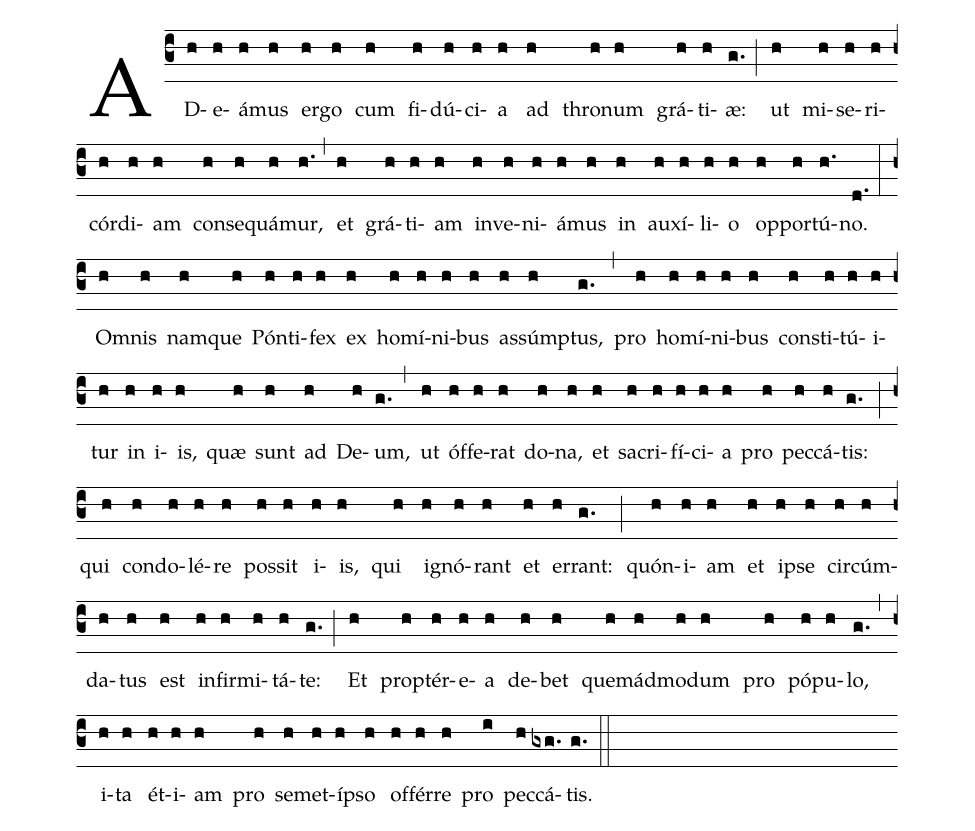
%%
(c3) AD(h)e(h)á(h)mus(h) er(h)go(h) cum(h) fi(h)dú(h)ci(h)a(h) ad(h) thro(h)num(h) grá(h)ti(h)æ:(g.) (;) ut(h) mi(h)se(h)ri(h)cór(h)di(h)am(h) con(h)se(h)quá(h)mur,(h.) (,) et(h) grá(h)ti(h)am(h) in(h)ve(h)ni(h)á(h)mus(h) in(h) au(h)xí(h)li(h)o(h) op(h)por(h)tú(h.)no.(d.) (:) Om(h)nis(h) nam(h)que(h) Pón(h)ti(h)fex(h) ex(h) ho(h)mí(h)ni(h)bus(h) as(h)súmp(h)tus,(g.) (,) pro(h) ho(h)mí(h)ni(h)bus(h) con(h)sti(h)tú(h)i(h)tur(h) in(h) i(h)is,(h) quæ(h) sunt(h) ad(h) De(h)um,(g.) (,) ut(h) óf(h)fe(h)rat(h) do(h)na,(h) et(h) sa(h)cri(h)fí(h)ci(h)a(h) pro(h) pec(h)cá(h)tis:(g.) (;) qui(h) con(h)do(h)lé(h)re(h) pos(h)sit(h) i(h)is,(h) qui(h) i(h)gnó(h)rant(h) et(h) er(h)rant:(g.) (;) quón(h)i(h)am(h) et(h) ip(h)se(h) cir(h)cúm(h)da(h)tus(h) est(h) in(h)fir(h)mi(h)tá(h)te:(g.) (;) Et(h) prop(h)tér(h)e(h)a(h) de(h)bet(h) quem(h)ád(h)mo(h)dum(h) pro(h) pó(h)pu(h)lo,(g.) (,) i(h)ta(h) ét(h)i(h)am(h) pro(h) se(h)met(h)íp(h)so(h) of(h)fér(h)re(h) pro(i) pec(h)cá(gxg.)tis.(g.) (::)
